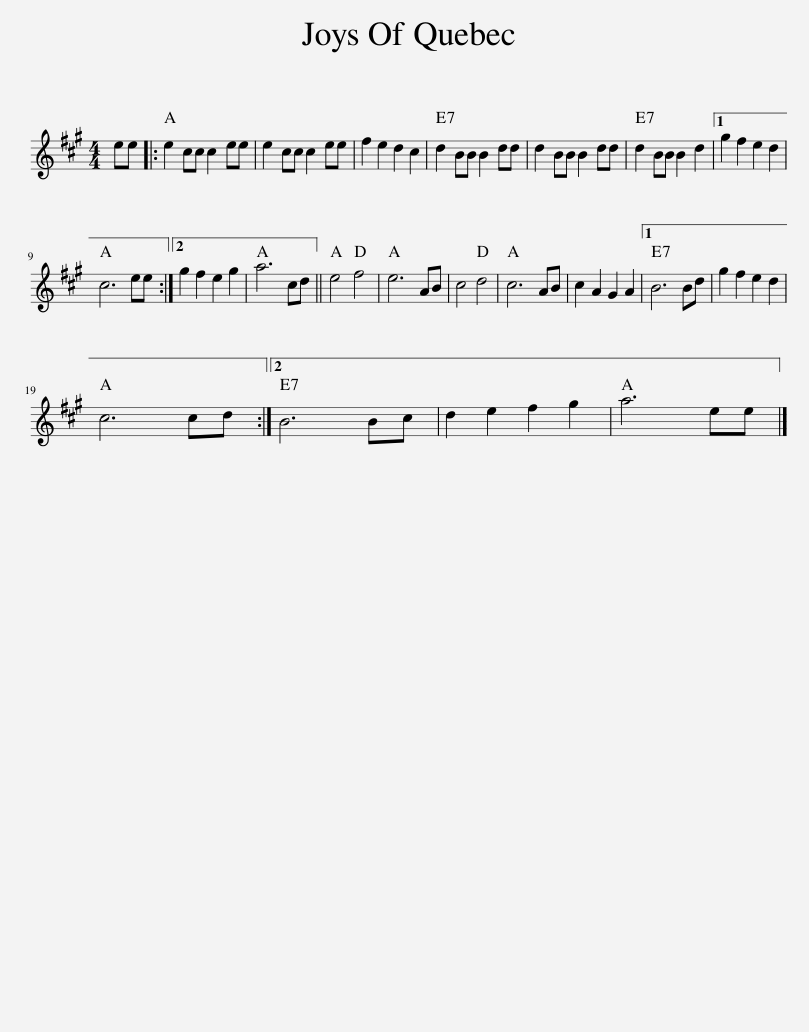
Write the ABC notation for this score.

X:1
L:1/8
M:4/4
I:linebreak $
K:A
V:1 treble
V:1
 ee |: e2 cc c2 ee | e2 cc c2 ee | f2 e2 d2 c2 | d2 BB B2 dd | %5
 d2 BB B2 dd | d2 BB B2 d2 |1 g2 f2 e2 d2 |$ c6 ee :|2 g2 f2 e2 g2 | %10
 a6 cd || e4 f4 | e6 AB | c4 d4 | c6 AB | %15
 c2 A2 G2 A2 |1 B6 Bd | g2 f2 e2 d2 |$ c6 cd :|2 B6 Bc | %20
 d2 e2 f2 g2 | a6 ee |] %22
